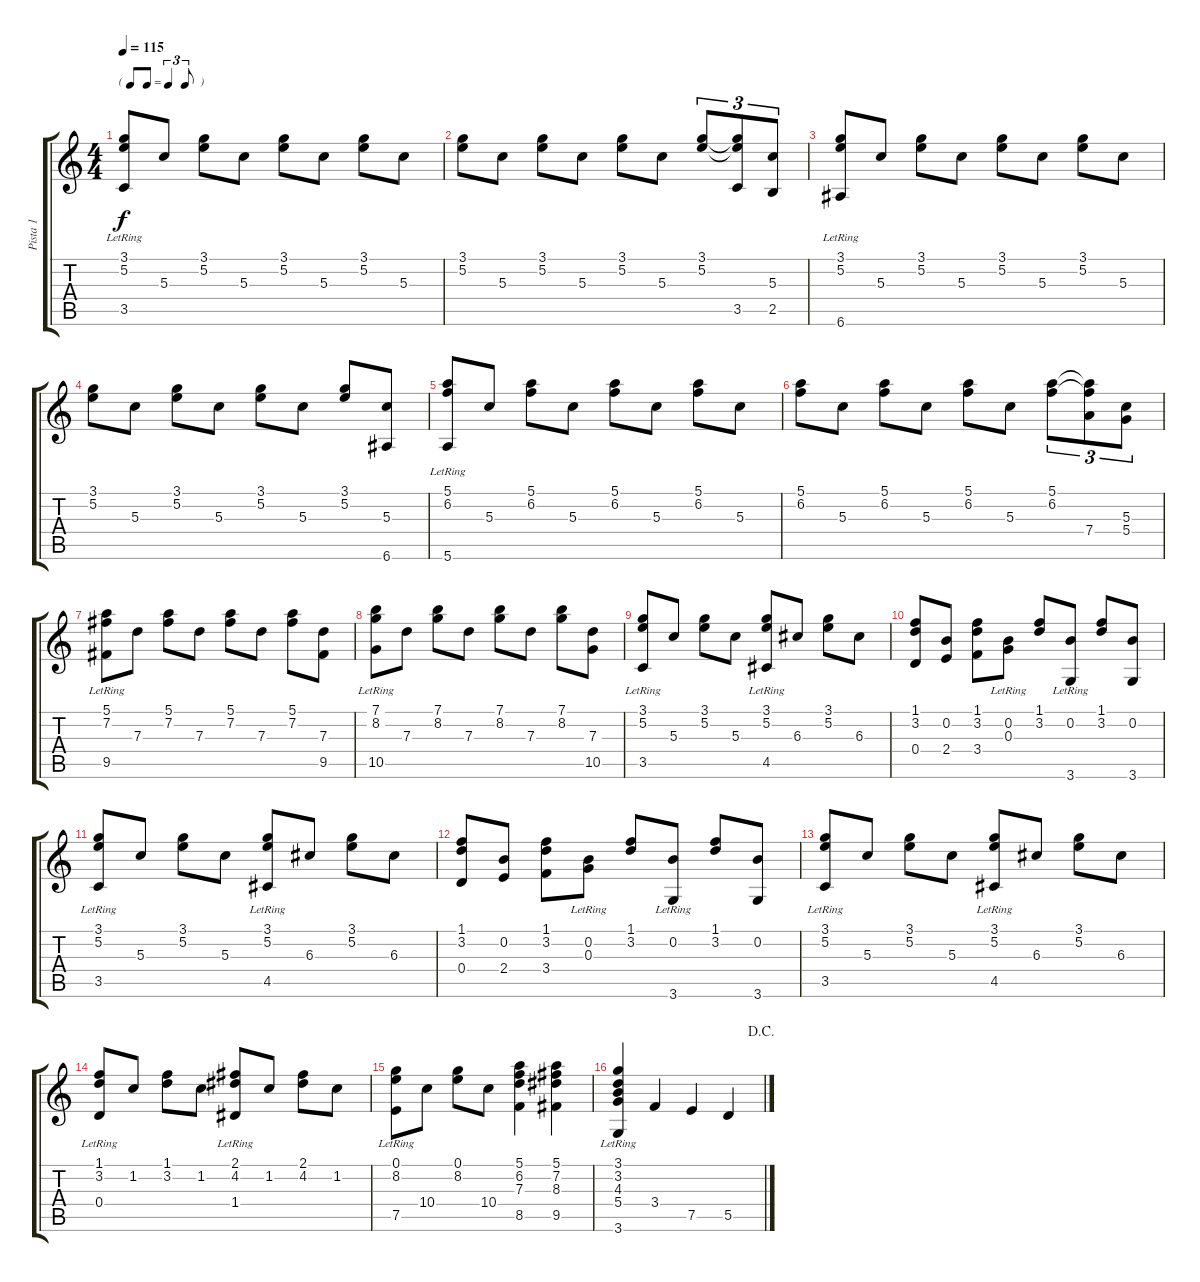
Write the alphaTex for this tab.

\track ("Pista 1" "Pista 1") {instrument acousticguitarsteel}
\staff {score tabs}
\tuning (E4 B3 G3 D3 A2 E2) {hide}
\ts (4 4)
\tf triplet8th
\tempo 115
\clef g2
\ks c
(3.1 5.2 3.5{lr}).8{dy f} 5.3.8 (3.1 5.2).8 5.3.8 (3.1 5.2).8 5.3.8 (3.1 5.2).8 5.3.8 |
(3.1 5.2).8 5.3.8 (3.1 5.2).8 5.3.8 (3.1 5.2).8 5.3.8 (3.1 5.2).8{tu (3 2)} (3.1{t} 5.2{t} 3.5).8{tu (3 2)} (5.3 2.5).8{tu (3 2)} |
(3.1 5.2 6.6{lr}).8 5.3.8 (3.1 5.2).8 5.3.8 (3.1 5.2).8 5.3.8 (3.1 5.2).8 5.3.8 |
(3.1 5.2).8 5.3.8 (3.1 5.2).8 5.3.8 (3.1 5.2).8 5.3.8 (3.1 5.2).8 (5.3 6.6).8 |
(5.1 6.2 5.6{lr}).8 5.3.8 (5.1 6.2).8 5.3.8 (5.1 6.2).8 5.3.8 (5.1 6.2).8 5.3.8 |
(5.1 6.2).8 5.3.8 (5.1 6.2).8 5.3.8 (5.1 6.2).8 5.3.8 (5.1 6.2).8{tu (3 2)} (5.1{t} 6.2{t} 7.4).8{tu (3 2)} (5.3 5.4).8{tu (3 2)} |
(5.1 7.2 9.5{lr}).8 7.3.8 (5.1 7.2).8 7.3.8 (5.1 7.2).8 7.3.8 (5.1 7.2).8 (7.3 9.5).8 |
(7.1 8.2 10.5{lr}).8 7.3.8 (7.1 8.2).8 7.3.8 (7.1 8.2).8 7.3.8 (7.1 8.2).8 (7.3 10.5).8 |
(3.1 5.2 3.5{lr}).8 5.3.8 (3.1 5.2).8 5.3.8 (3.1 5.2 4.5{lr}).8 6.3.8 (3.1 5.2).8 6.3.8 |
(1.1 3.2 0.4).8 (0.2 2.4).8 (1.1 3.2 3.4).8 (0.2 0.3{lr}).8 (1.1 3.2).8 (0.2 3.6{lr}).8 (1.1 3.2).8 (0.2 3.6).8 |
(3.1 5.2 3.5{lr}).8 5.3.8 (3.1 5.2).8 5.3.8 (3.1 5.2 4.5{lr}).8 6.3.8 (3.1 5.2).8 6.3.8 |
(1.1 3.2 0.4).8 (0.2 2.4).8 (1.1 3.2 3.4).8 (0.2 0.3{lr}).8 (1.1 3.2).8 (0.2 3.6{lr}).8 (1.1 3.2).8 (0.2 3.6).8 |
(3.1 5.2 3.5{lr}).8 5.3.8 (3.1 5.2).8 5.3.8 (3.1 5.2 4.5{lr}).8 6.3.8 (3.1 5.2).8 6.3.8 |
(1.1 3.2 0.4{lr}).8 1.2.8 (1.1 3.2).8 1.2.8 (2.1 4.2 1.4{lr}).8 1.2.8 (2.1 4.2).8 1.2.8 |
(0.1 8.2 7.5{lr}).8 10.4.8 (0.1 8.2).8 10.4.8 (5.1 6.2 7.3 8.5).4 (5.1 7.2 8.3 9.5).4 |
\jump dacapo
(3.1{lr} 3.2{lr} 4.3{lr} 5.4 3.6{lr}).4 3.4.4 7.5.4 5.5.4
